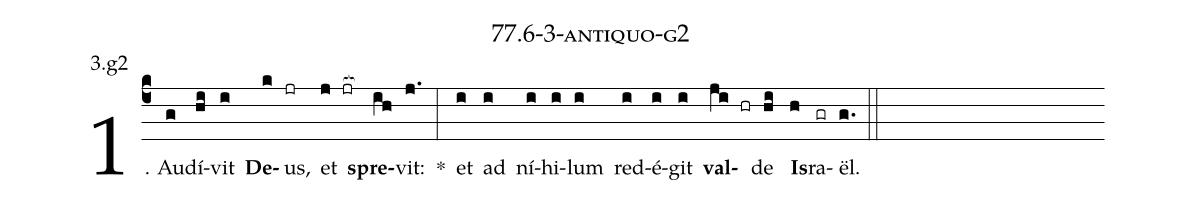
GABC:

name: 77.6-3-antiquo-g2;
annotation: 3.g2;
%%
(c4)1. Au(g)dí(hi)vit(i) <b>De</b>(k)us,(jr) et(j jr[ocb:1{]) <b>spre</b>(ih[ocb:0}])vit:(j.) *(:) et(i) ad(i) ní(i)hi(i)lum(i) red(i)é(i)git(i) <b>val</b>(ji hr)de(hi) <b>Is</b>(h)ra(gr)ël.(g.) (::)


%E(i) u(i) o(ji) u(hi) a(h) e.(g.) (::)
